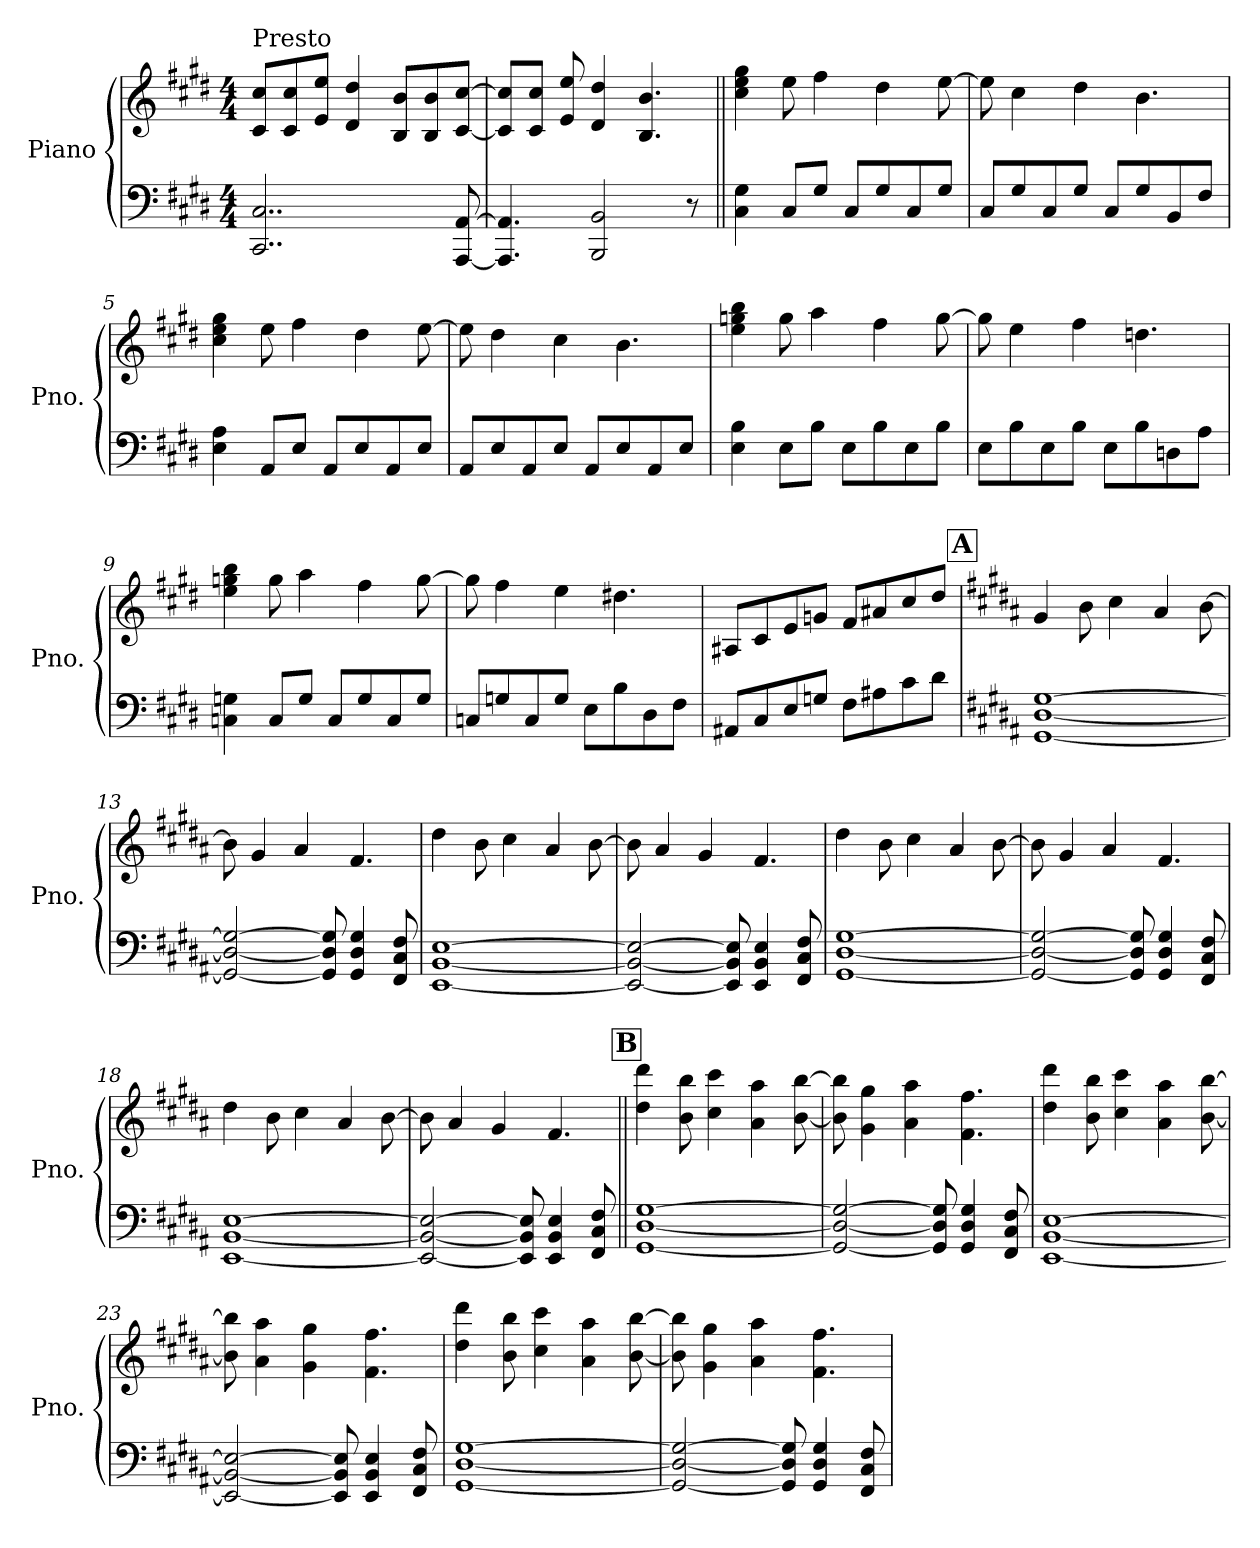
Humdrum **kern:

**kern	**kern
*part1	*part1
*staff2	*staff1
*I"Piano	*
*I'Pno.	*
*clefF4	*clefG2
*k[f#c#g#d#]	*k[f#c#g#d#]
*E:	*E:
*M4/4	*M4/4
=1	=1
!	!LO:TX:a:t=Presto
2..CC#/ 2..C#/	8c#/ 8cc#/L
.	8c#/ 8cc#/
.	8e/ 8ee/J
.	4d#/ 4dd#/
.	8B/ 8b/L
.	8B/ 8b/
[8AAA/ [8AA/	[8c#/ [8cc#/J
=2	=2
4.AAA/] 4.AA/]	8c#/] 8cc#/]L
.	8c#/ 8cc#/J
.	8e/ 8ee/
2BBB/ 2BB/	4d#/ 4dd#/
.	4.B/ 4.b/
8r	.
=3||	=3||
4C#\ 4G#\	4cc#\ 4ee\ 4gg#\
8C#/L	8ee\
8G#/J	4ff#\
8C#/L	.
8G#/	4dd#\
8C#/	.
8G#/J	[8ee\
=4	=4
8C#/L	8ee\]
8G#/	4cc#\
8C#/	.
8G#/J	4dd#\
8C#/L	.
8G#/	4.b\
8BB/	.
8F#/J	.
=5	=5
4E\ 4A\	4cc#\ 4ee\ 4gg#\
8AA/L	8ee\
8E/J	4ff#\
8AA/L	.
8E/	4dd#\
8AA/	.
8E/J	[8ee\
!!LO:LB:g=z
=6	=6
8AA/L	8ee\]
8E/	4dd#\
8AA/	.
8E/J	4cc#\
8AA/L	.
8E/	4.b\
8AA/	.
8E/J	.
=7	=7
4E\ 4B\	4ee\ 4ggn\ 4bb\
8E\L	8gg\
8B\J	4aa\
8E\L	.
8B\	4ff#\
8E\	.
8B\J	[8gg\
=8	=8
8E\L	8gg\]
8B\	4ee\
8E\	.
8B\J	4ff#\
8E\L	.
8B\	4.ddn\
8Dn\	.
8A\J	.
=9	=9
4Cn\ 4Gn\	4ee\ 4ggn\ 4bb\
8C/L	8gg\
8G/J	4aa\
8C/L	.
8G/	4ff#\
8C/	.
8G/J	[8gg\
!!LO:LB:g=z
=10	=10
8Cn/L	8gg\]
8Gn/	4ff#\
8C/	.
8G/J	4ee\
8E\L	.
8B\	4.dd#X\
8D#\	.
8F#\J	.
=11	=11
8AA#X/L	8A#X/L
8C#/	8c#/
8E/	8e/
8Gn/J	8gn/J
8F#\L	8f#/L
8A#X\	8a#X/
8c#\	8cc#/
8d#\J	8dd#/J
!!LO:REH:place=s1:a:t=A
=12	=12
*k[f#c#g#d#a#]	*k[f#c#g#d#a#]
*B:	*B:
[1GG# [1D# [1G#	4g#/
.	8b\
.	4cc#\
.	4a#/
.	[8b\
=13	=13
2GG#/_ 2D#/_ 2G#/_	8b\]
.	4g#/
.	4a#/
8GG#/] 8D#/] 8G#/]	.
4GG#/ 4D#/ 4G#/	4.f#/
8FF#/ 8C#/ 8F#/	.
!!LO:LB:g=z
=14	=14
[1EE [1BB [1E	4dd#\
.	8b\
.	4cc#\
.	4a#/
.	[8b\
=15	=15
2EE/_ 2BB/_ 2E/_	8b\]
.	4a#/
.	4g#/
8EE/] 8BB/] 8E/]	.
4EE/ 4BB/ 4E/	4.f#/
8FF#/ 8C#/ 8F#/	.
=16	=16
[1GG# [1D# [1G#	4dd#\
.	8b\
.	4cc#\
.	4a#/
.	[8b\
=17	=17
2GG#/_ 2D#/_ 2G#/_	8b\]
.	4g#/
.	4a#/
8GG#/] 8D#/] 8G#/]	.
4GG#/ 4D#/ 4G#/	4.f#/
8FF#/ 8C#/ 8F#/	.
=18	=18
[1EE [1BB [1E	4dd#\
.	8b\
.	4cc#\
.	4a#/
.	[8b\
=19	=19
2EE/_ 2BB/_ 2E/_	8b\]
.	4a#/
.	4g#/
8EE/] 8BB/] 8E/]	.
4EE/ 4BB/ 4E/	4.f#/
8FF#/ 8C#/ 8F#/	.
!!LO:LB:g=z
!!LO:REH:place=s1:a:t=B
=20||	=20||
[1GG# [1D# [1G#	4dd#\ 4ddd#\
.	8b\ 8bb\
.	4cc#\ 4ccc#\
.	4a#\ 4aa#\
.	[8b\ [8bb\
=21	=21
2GG#/_ 2D#/_ 2G#/_	8b\] 8bb\]
.	4g#\ 4gg#\
.	4a#\ 4aa#\
8GG#/] 8D#/] 8G#/]	.
4GG#/ 4D#/ 4G#/	4.f#\ 4.ff#\
8FF#/ 8C#/ 8F#/	.
=22	=22
[1EE [1BB [1E	4dd#\ 4ddd#\
.	8b\ 8bb\
.	4cc#\ 4ccc#\
.	4a#\ 4aa#\
.	[8b\ [8bb\
=23	=23
2EE/_ 2BB/_ 2E/_	8b\] 8bb\]
.	4a#\ 4aa#\
.	4g#\ 4gg#\
8EE/] 8BB/] 8E/]	.
4EE/ 4BB/ 4E/	4.f#\ 4.ff#\
8FF#/ 8C#/ 8F#/	.
=24	=24
[1GG# [1D# [1G#	4dd#\ 4ddd#\
.	8b\ 8bb\
.	4cc#\ 4ccc#\
.	4a#\ 4aa#\
.	[8b\ [8bb\
=25	=25
2GG#/_ 2D#/_ 2G#/_	8b\] 8bb\]
.	4g#\ 4gg#\
.	4a#\ 4aa#\
8GG#/] 8D#/] 8G#/]	.
4GG#/ 4D#/ 4G#/	4.f#\ 4.ff#\
8FF#/ 8C#/ 8F#/	.
=	=
*-	*-
